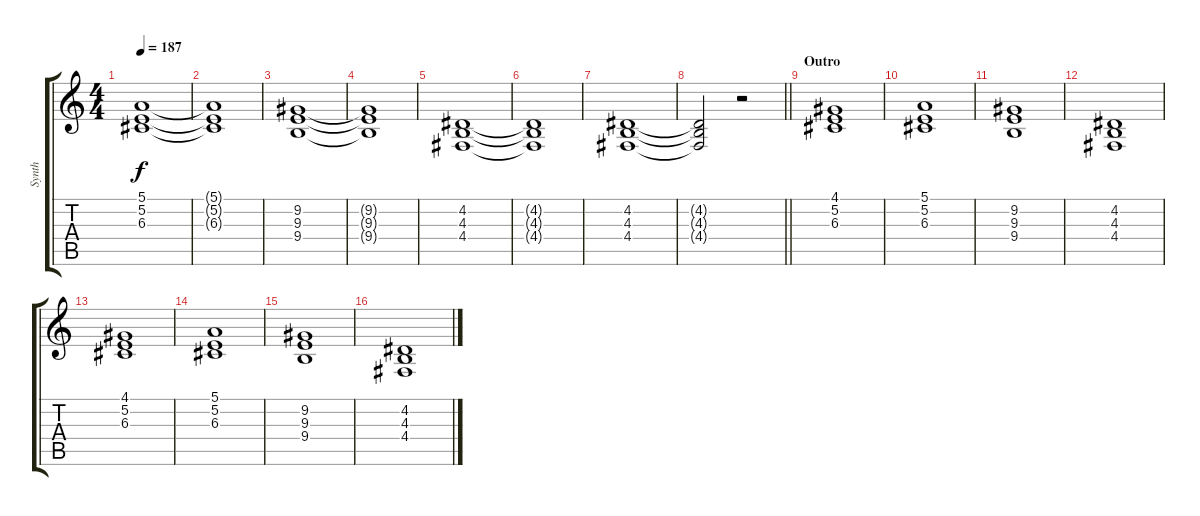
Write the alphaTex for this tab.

\track ("Synth" "Synth") {instrument pad7halo}
\staff {score tabs}
\tuning (E4 B3 G3 D3 A2 E2) {hide}
\ts (4 4)
\tempo 187
\clef g2
\ks c
(5.1 5.2 6.3).1{dy f} |
(5.1{t} 5.2{t} 6.3{t}).1 |
(9.2 9.3 9.4).1 |
(9.2{t} 9.3{t} 9.4{t}).1 |
(4.2 4.3 4.4).1 |
(4.2{t} 4.3{t} 4.4{t}).1 |
(4.2 4.3 4.4).1 |
\barLineRight lightlight
(4.2{t} 4.3{t} 4.4{t}).2 r.2 |
\section ("" "Outro")
(4.1 5.2 6.3).1 |
(5.1 5.2 6.3).1 |
(9.2 9.3 9.4).1 |
(4.2 4.3 4.4).1 |
(4.1 5.2 6.3).1 |
(5.1 5.2 6.3).1 |
(9.2 9.3 9.4).1 |
(4.2 4.3 4.4).1
